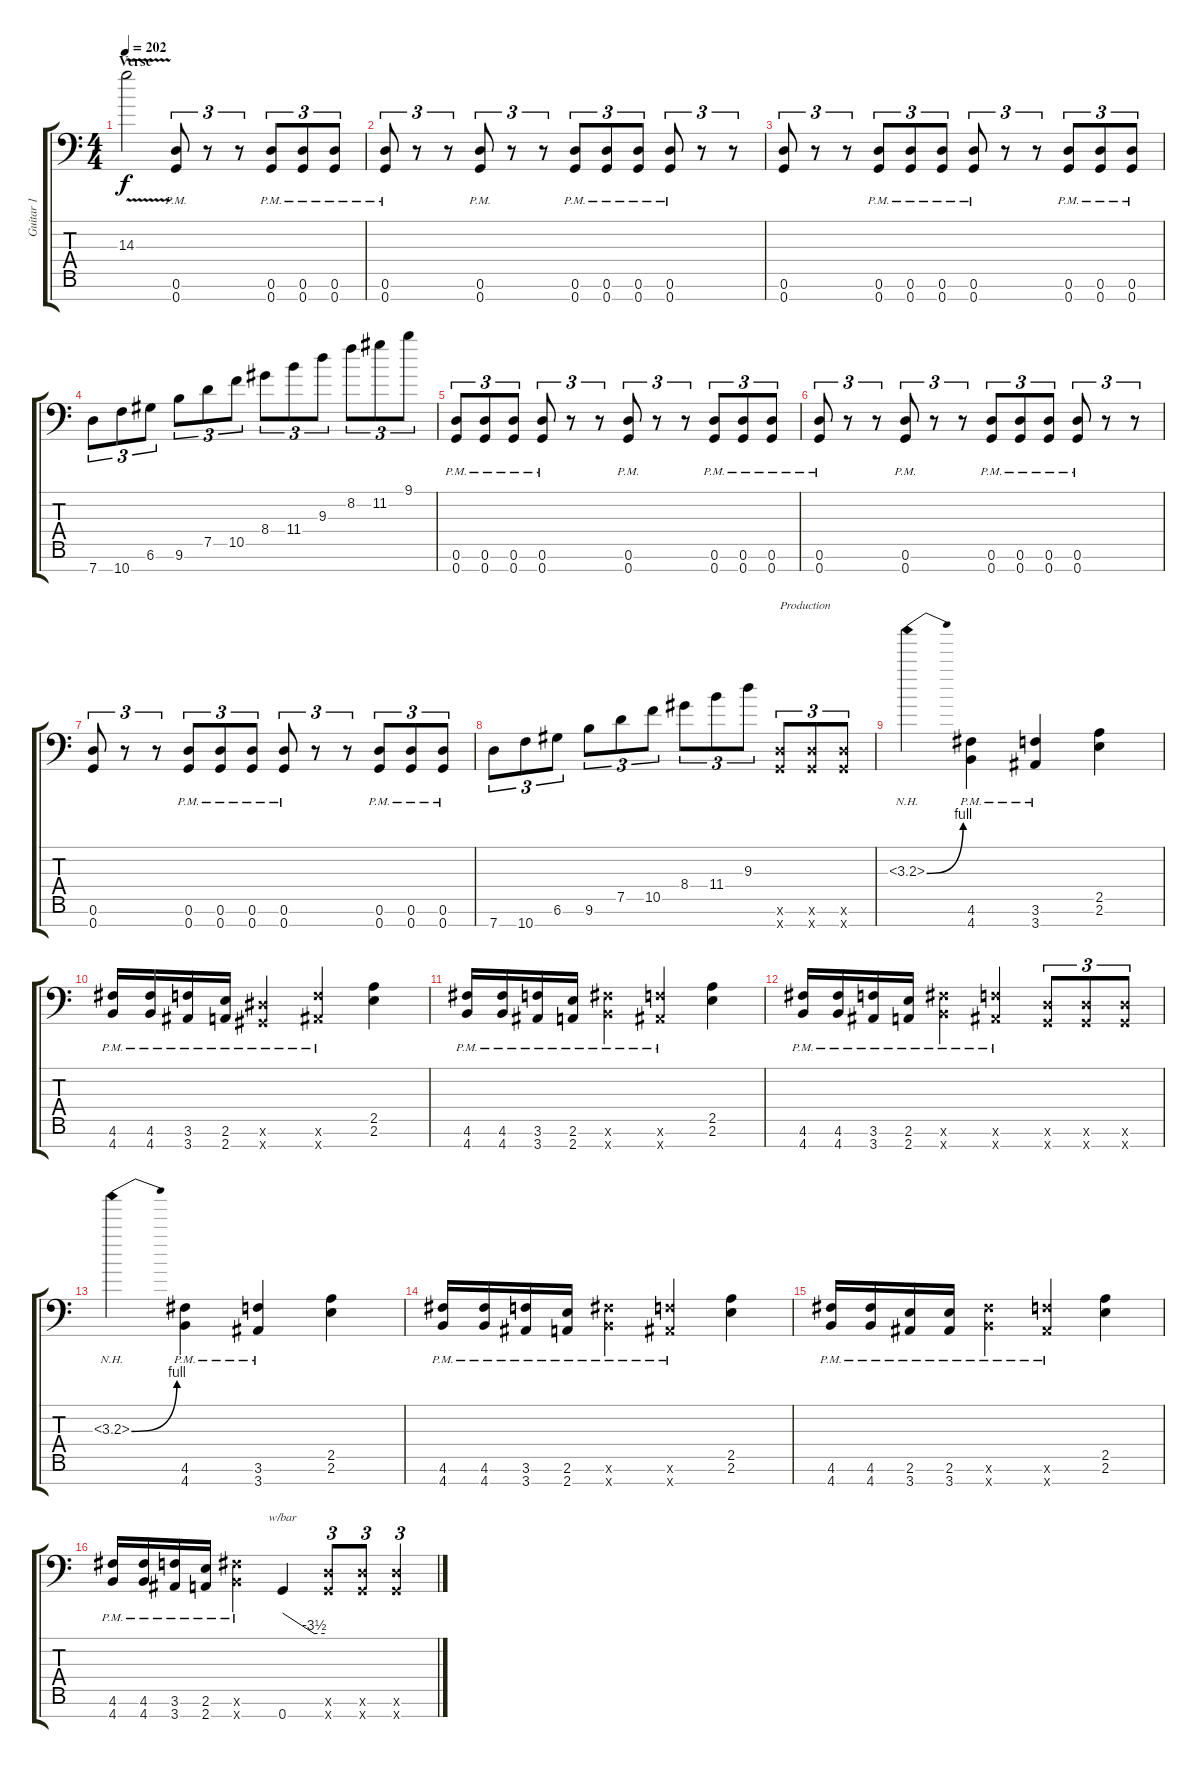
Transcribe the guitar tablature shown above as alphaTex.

\track ("Guitar 1" "Guitar 1") {instrument distortionguitar}
\staff {score tabs}
\tuning (D4 A3 F3 C3 G2 D2 G1) {hide}
\ts (4 4)
\section ("" "Verse")
\tempo 202
\clef f4
\ks c
14.3{v}.2{dy f} (0.6{pm} 0.7{pm}).8{tu (3 2)} r.8{tu (3 2)} r.8{tu (3 2)} (0.6{pm} 0.7{pm}).8{tu (3 2)} (0.6{pm} 0.7{pm}).8{tu (3 2)} (0.6{pm} 0.7{pm}).8{tu (3 2)} |
(0.6{pm} 0.7{pm}).8{tu (3 2)} r.8{tu (3 2)} r.8{tu (3 2)} (0.6{pm} 0.7{pm}).8{tu (3 2)} r.8{tu (3 2)} r.8{tu (3 2)} (0.6{pm} 0.7{pm}).8{tu (3 2)} (0.6{pm} 0.7{pm}).8{tu (3 2)} (0.6{pm} 0.7{pm}).8{tu (3 2)} (0.6{pm} 0.7{pm}).8{tu (3 2)} r.8{tu (3 2)} r.8{tu (3 2)} |
(0.6 0.7).8{tu (3 2)} r.8{tu (3 2)} r.8{tu (3 2)} (0.6{pm} 0.7{pm}).8{tu (3 2)} (0.6{pm} 0.7{pm}).8{tu (3 2)} (0.6{pm} 0.7{pm}).8{tu (3 2)} (0.6{pm} 0.7{pm}).8{tu (3 2)} r.8{tu (3 2)} r.8{tu (3 2)} (0.6{pm} 0.7{pm}).8{tu (3 2)} (0.6{pm} 0.7{pm}).8{tu (3 2)} (0.6{pm} 0.7{pm}).8{tu (3 2)} |
7.7.8{tu (3 2)} 10.7.8{tu (3 2)} 6.6.8{tu (3 2)} 9.6.8{tu (3 2)} 7.5.8{tu (3 2)} 10.5.8{tu (3 2)} 8.4.8{tu (3 2)} 11.4.8{tu (3 2)} 9.3.8{tu (3 2)} 8.2.8{tu (3 2)} 11.2.8{tu (3 2)} 9.1.8{tu (3 2)} |
(0.6{pm} 0.7{pm}).8{tu (3 2)} (0.6{pm} 0.7{pm}).8{tu (3 2)} (0.6{pm} 0.7{pm}).8{tu (3 2)} (0.6{pm} 0.7{pm}).8{tu (3 2)} r.8{tu (3 2)} r.8{tu (3 2)} (0.6{pm} 0.7{pm}).8{tu (3 2)} r.8{tu (3 2)} r.8{tu (3 2)} (0.6{pm} 0.7{pm}).8{tu (3 2)} (0.6{pm} 0.7{pm}).8{tu (3 2)} (0.6{pm} 0.7{pm}).8{tu (3 2)} |
(0.6{pm} 0.7{pm}).8{tu (3 2)} r.8{tu (3 2)} r.8{tu (3 2)} (0.6{pm} 0.7{pm}).8{tu (3 2)} r.8{tu (3 2)} r.8{tu (3 2)} (0.6{pm} 0.7{pm}).8{tu (3 2)} (0.6{pm} 0.7{pm}).8{tu (3 2)} (0.6{pm} 0.7{pm}).8{tu (3 2)} (0.6{pm} 0.7{pm}).8{tu (3 2)} r.8{tu (3 2)} r.8{tu (3 2)} |
(0.6 0.7).8{tu (3 2)} r.8{tu (3 2)} r.8{tu (3 2)} (0.6{pm} 0.7{pm}).8{tu (3 2)} (0.6{pm} 0.7{pm}).8{tu (3 2)} (0.6{pm} 0.7{pm}).8{tu (3 2)} (0.6{pm} 0.7{pm}).8{tu (3 2)} r.8{tu (3 2)} r.8{tu (3 2)} (0.6{pm} 0.7{pm}).8{tu (3 2)} (0.6{pm} 0.7{pm}).8{tu (3 2)} (0.6{pm} 0.7{pm}).8{tu (3 2)} |
7.7.8{tu (3 2)} 10.7.8{tu (3 2)} 6.6.8{tu (3 2)} 9.6.8{tu (3 2)} 7.5.8{tu (3 2)} 10.5.8{tu (3 2)} 8.4.8{tu (3 2)} 11.4.8{tu (3 2)} 9.3.8{tu (3 2)} (0.6{x} 0.7{x}).8{tu (3 2) txt "Production"} (0.6{x} 0.7{x}).8{tu (3 2)} (0.6{x} 0.7{x}).8{tu (3 2)} |
3.3{be (bend 0 0 60 4) nh}.4 (4.6{pm} 4.7{pm}).4 (3.6{pm} 3.7{pm}).4 (2.5 2.6).4 |
(4.6{pm} 4.7{pm}).16 (4.6{pm} 4.7{pm}).16 (3.6{pm} 3.7{pm}).16 (2.6{pm} 2.7{pm}).16 (1.6{pm x} 1.7{pm x}).4 (3.6{pm x} 3.7{pm x}).4 (2.5 2.6).4 |
(4.6{pm} 4.7{pm}).16 (4.6{pm} 4.7{pm}).16 (3.6{pm} 3.7{pm}).16 (2.6{pm} 2.7{pm}).16 (4.6{pm x} 4.7{pm x}).4 (3.6{pm x} 3.7{pm x}).4 (2.5 2.6).4 |
(4.6{pm} 4.7{pm}).16 (4.6{pm} 4.7{pm}).16 (3.6{pm} 3.7{pm}).16 (2.6{pm} 2.7{pm}).16 (4.6{pm x} 4.7{pm x}).4 (3.6{pm x} 3.7{pm x}).4 (0.6{x} 0.7{x}).8{tu (3 2)} (0.6{x} 0.7{x}).8{tu (3 2)} (0.6{x} 0.7{x}).8{tu (3 2)} |
3.3{be (bend 0 0 60 4) nh}.4 (4.6{pm} 4.7{pm}).4 (3.6{pm} 3.7{pm}).4 (2.5 2.6).4 |
(4.6{pm} 4.7{pm}).16 (4.6{pm} 4.7{pm}).16 (3.6{pm} 3.7{pm}).16 (2.6{pm} 2.7{pm}).16 (4.6{pm x} 4.7{pm x}).4 (3.6{pm x} 3.7{pm x}).4 (2.5 2.6).4 |
(4.6{pm} 4.7{pm}).16 (4.6{pm} 4.7{pm}).16 (2.6{pm} 3.7{pm}).16 (2.6{pm} 3.7{pm}).16 (4.6{pm x} 4.7{pm x}).4 (3.6{pm x} 3.7{pm x}).4 (2.5 2.6).4 |
(4.6{pm} 4.7{pm}).16 (4.6{pm} 4.7{pm}).16 (3.6{pm} 3.7{pm}).16 (2.6{pm} 2.7{pm}).16 (4.6{pm x} 4.7{pm x}).4 0.7.4{tbe (custom default 0 0 45 -14 60 -14)} (0.6{x} 0.7{x}).8{tu (3 2)} (0.6{x} 0.7{x}).8{tu (3 2)} (0.6{x} 0.7{x}).4{tu (3 2)}
